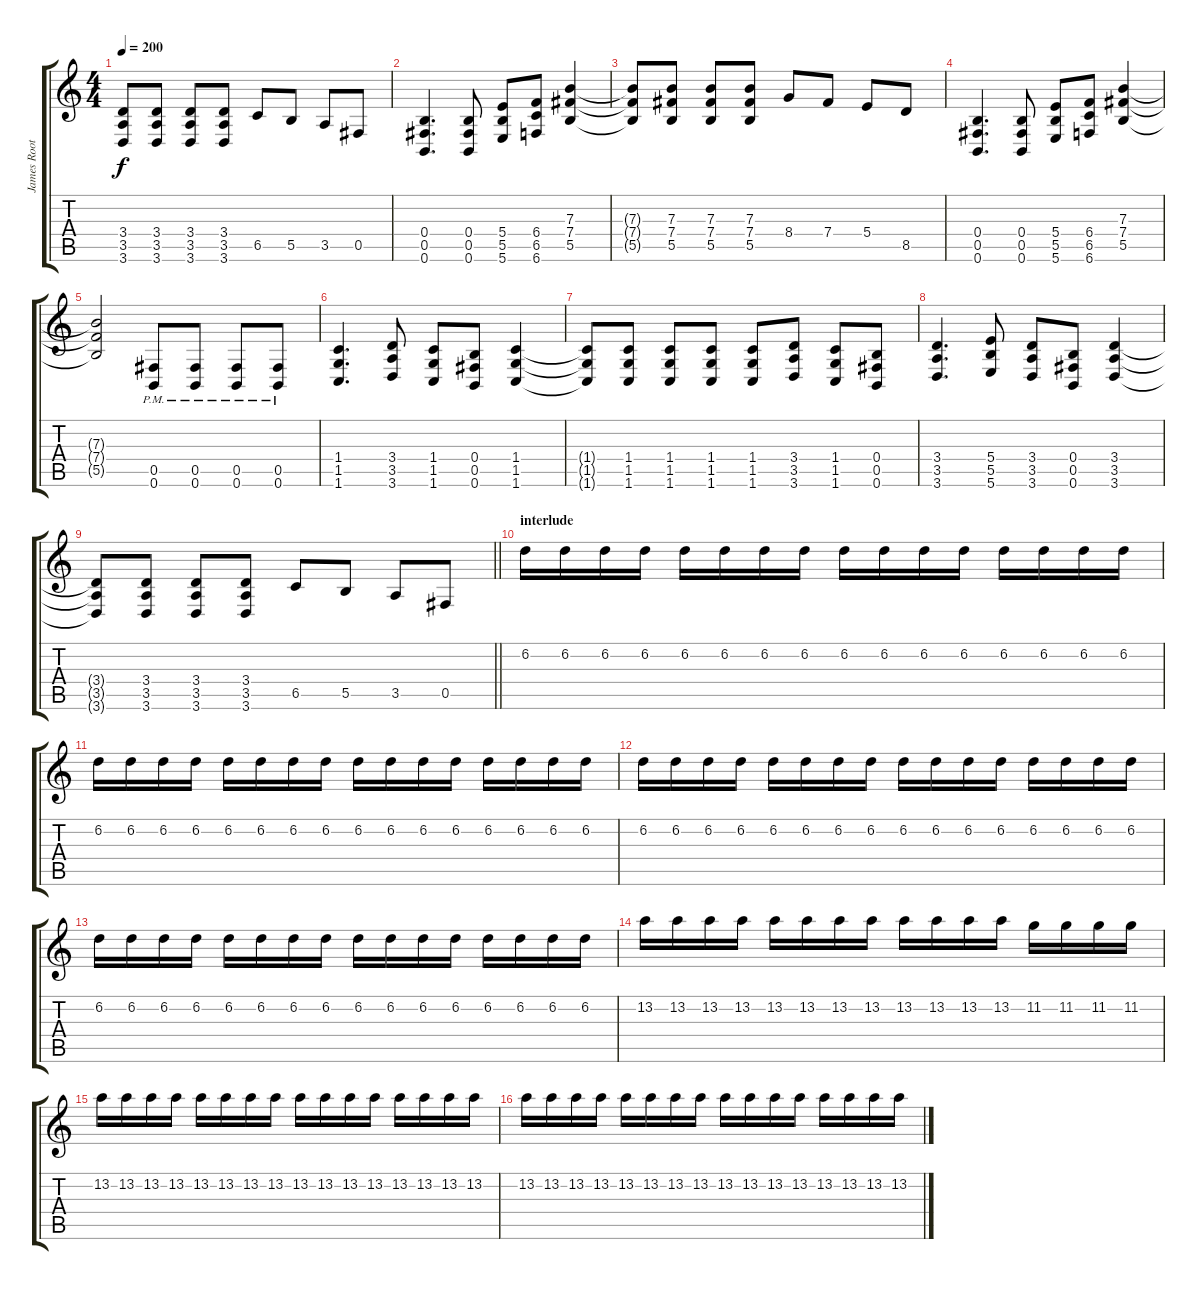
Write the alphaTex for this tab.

\track ("James Root" "James Root") {instrument distortionguitar}
\staff {score tabs}
\tuning (Db4 Ab3 E3 B2 Gb2 B1) {hide}
\ts (4 4)
\tempo 200
\clef g2
\ks c
(3.4{t} 3.5{t} 3.6{t}).8{dy f} (3.4 3.5 3.6).8 (3.4 3.5 3.6).8 (3.4 3.5 3.6).8 6.5.8 5.5.8 3.5.8 0.5.8 |
(0.4 0.5 0.6).4{d} (0.4 0.5 0.6).8 (5.4 5.5 5.6).8 (6.4 6.5 6.6).8 (7.3 7.4 5.5).4 |
(7.3{t} 7.4{t} 5.5{t}).8 (7.3 7.4 5.5).8 (7.3 7.4 5.5).8 (7.3 7.4 5.5).8 8.4.8 7.4.8 5.4.8 8.5.8 |
(0.4 0.5 0.6).4{d} (0.4 0.5 0.6).8 (5.4 5.5 5.6).8 (6.4 6.5 6.6).8 (7.3 7.4 5.5).4 |
(7.3{t} 7.4{t} 5.5{t}).2 (0.5{pm} 0.6{pm}).8 (0.5{pm} 0.6{pm}).8 (0.5{pm} 0.6{pm}).8 (0.5{pm} 0.6{pm}).8 |
(1.4 1.5 1.6).4{d} (3.4 3.5 3.6).8 (1.4 1.5 1.6).8 (0.4 0.5 0.6).8 (1.4 1.5 1.6).4 |
(1.4{t} 1.5{t} 1.6{t}).8 (1.4 1.5 1.6).8 (1.4 1.5 1.6).8 (1.4 1.5 1.6).8 (1.4 1.5 1.6).8 (3.4 3.5 3.6).8 (1.4 1.5 1.6).8 (0.4 0.5 0.6).8 |
(3.4 3.5 3.6).4{d} (5.4 5.5 5.6).8 (3.4 3.5 3.6).8 (0.4 0.5 0.6).8 (3.4 3.5 3.6).4 |
\barLineRight lightlight
(3.4{t} 3.5{t} 3.6{t}).8 (3.4 3.5 3.6).8 (3.4 3.5 3.6).8 (3.4 3.5 3.6).8 6.5.8 5.5.8 3.5.8 0.5.8 |
\section ("" "interlude")
6.2.16 6.2.16 6.2.16 6.2.16 6.2.16 6.2.16 6.2.16 6.2.16 6.2.16 6.2.16 6.2.16 6.2.16 6.2.16 6.2.16 6.2.16 6.2.16 |
6.2.16 6.2.16 6.2.16 6.2.16 6.2.16 6.2.16 6.2.16 6.2.16 6.2.16 6.2.16 6.2.16 6.2.16 6.2.16 6.2.16 6.2.16 6.2.16 |
6.2.16 6.2.16 6.2.16 6.2.16 6.2.16 6.2.16 6.2.16 6.2.16 6.2.16 6.2.16 6.2.16 6.2.16 6.2.16 6.2.16 6.2.16 6.2.16 |
6.2.16 6.2.16 6.2.16 6.2.16 6.2.16 6.2.16 6.2.16 6.2.16 6.2.16 6.2.16 6.2.16 6.2.16 6.2.16 6.2.16 6.2.16 6.2.16 |
13.2.16 13.2.16 13.2.16 13.2.16 13.2.16 13.2.16 13.2.16 13.2.16 13.2.16 13.2.16 13.2.16 13.2.16 11.2.16 11.2.16 11.2.16 11.2.16 |
13.2.16 13.2.16 13.2.16 13.2.16 13.2.16 13.2.16 13.2.16 13.2.16 13.2.16 13.2.16 13.2.16 13.2.16 13.2.16 13.2.16 13.2.16 13.2.16 |
13.2.16 13.2.16 13.2.16 13.2.16 13.2.16 13.2.16 13.2.16 13.2.16 13.2.16 13.2.16 13.2.16 13.2.16 13.2.16 13.2.16 13.2.16 13.2.16
